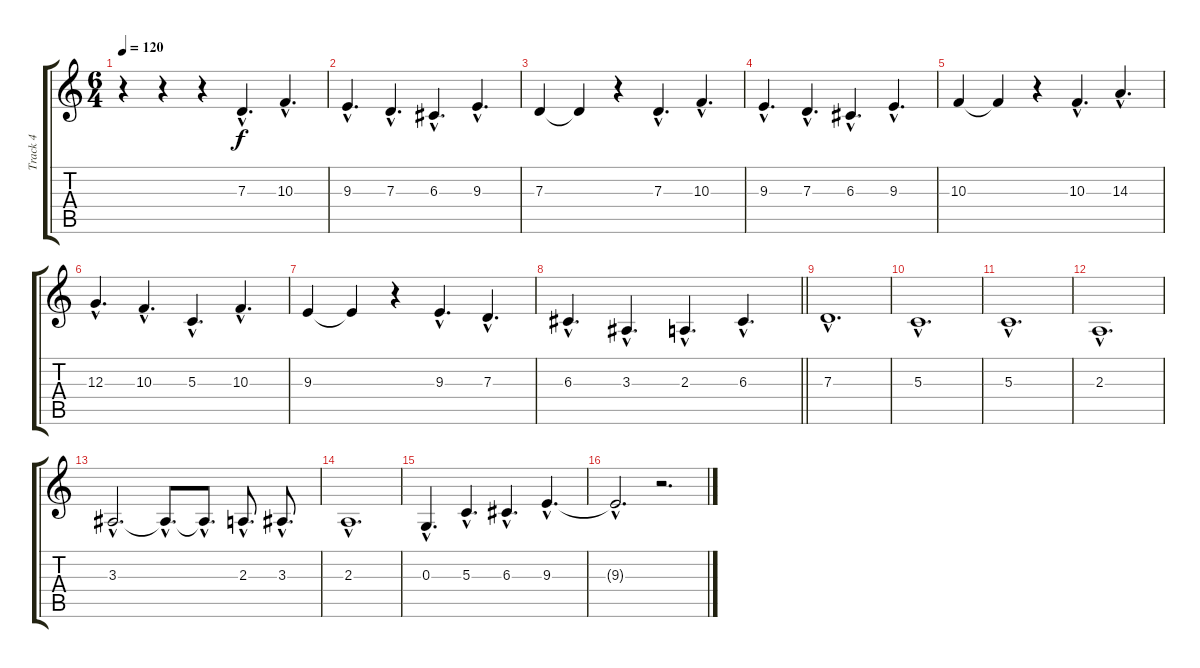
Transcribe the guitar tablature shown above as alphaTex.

\track ("Track 4" "Track 4") {instrument synthvoice}
\staff {score tabs}
\tuning (E4 B3 G3 D3 A2 E2) {hide}
\ts (6 4)
\tempo 120
\clef g2
\ks c
r.4{dy f} r.4 r.4 7.3{hac}.4{d} 10.3{hac}.4{d} |
9.3{hac}.4{d} 7.3{hac}.4{d} 6.3{hac}.4{d} 9.3{hac}.4{d} |
7.3.4 7.3{t}.4 r.4 7.3{hac}.4{d} 10.3{hac}.4{d} |
9.3{hac}.4{d} 7.3{hac}.4{d} 6.3{hac}.4{d} 9.3{hac}.4{d} |
10.3.4 10.3{t}.4 r.4 10.3{hac}.4{d} 14.3{hac}.4{d} |
12.3{hac}.4{d} 10.3{hac}.4{d} 5.3{hac}.4{d} 10.3{hac}.4{d} |
9.3.4 9.3{t}.4 r.4 9.3{hac}.4{d} 7.3{hac}.4{d} |
\barLineRight lightlight
6.3{hac}.4{d} 3.3{hac}.4{d} 2.3{hac}.4{d} 6.3{hac}.4{d} |
7.3{hac}.1{d} |
5.3{hac}.1{d} |
5.3{hac}.1{d} |
2.3{hac}.1{d} |
3.3{hac}.2{d} 3.3{hac t}.8{d} 3.3{hac t}.8{d} 2.3{hac}.8{d} 3.3{hac}.8{d} |
2.3{hac}.1{d} |
0.3{hac}.4{d} 5.3{hac}.4{d} 6.3{hac}.4{d} 9.3{hac}.4{d} |
9.3{hac t}.2{d} r.2{d}
